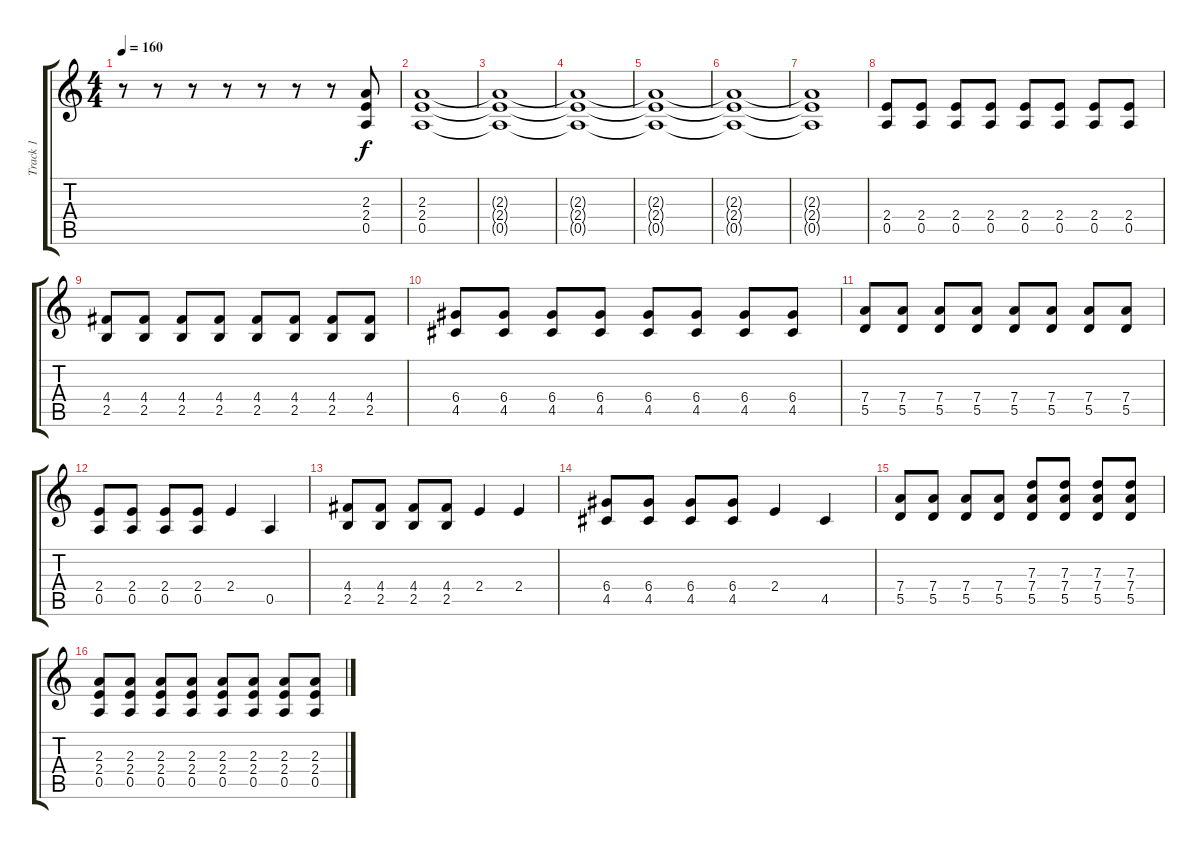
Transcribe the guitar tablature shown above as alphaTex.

\track ("Track 1" "Track 1") {instrument overdrivenguitar}
\staff {score tabs}
\tuning (E4 B3 G3 D3 A2 E2) {hide}
\ts (4 4)
\tempo 160
\clef g2
\ks c
r.8{dy f instrument overdrivenguitar} r.8 r.8 r.8 r.8 r.8 r.8 (2.3 2.4 0.5).8 |
(2.3 2.4 0.5).1 |
(2.3{t} 2.4{t} 0.5{t}).1 |
(2.3{t} 2.4{t} 0.5{t}).1 |
(2.3{t} 2.4{t} 0.5{t}).1 |
(2.3{t} 2.4{t} 0.5{t}).1 |
(2.3{t} 2.4{t} 0.5{t}).1 |
(2.4 0.5).8 (2.4 0.5).8 (2.4 0.5).8 (2.4 0.5).8 (2.4 0.5).8 (2.4 0.5).8 (2.4 0.5).8 (2.4 0.5).8 |
(4.4 2.5).8 (4.4 2.5).8 (4.4 2.5).8 (4.4 2.5).8 (4.4 2.5).8 (4.4 2.5).8 (4.4 2.5).8 (4.4 2.5).8 |
(6.4 4.5).8 (6.4 4.5).8 (6.4 4.5).8 (6.4 4.5).8 (6.4 4.5).8 (6.4 4.5).8 (6.4 4.5).8 (6.4 4.5).8 |
(7.4 5.5).8 (7.4 5.5).8 (7.4 5.5).8 (7.4 5.5).8 (7.4 5.5).8 (7.4 5.5).8 (7.4 5.5).8 (7.4 5.5).8 |
(2.4 0.5).8 (2.4 0.5).8 (2.4 0.5).8 (2.4 0.5).8 2.4.4 0.5.4 |
(4.4 2.5).8 (4.4 2.5).8 (4.4 2.5).8 (4.4 2.5).8 2.4.4 2.4.4 |
(6.4 4.5).8 (6.4 4.5).8 (6.4 4.5).8 (6.4 4.5).8 2.4.4 4.5.4 |
(7.4 5.5).8 (7.4 5.5).8 (7.4 5.5).8 (7.4 5.5).8 (7.3 7.4 5.5).8 (7.3 7.4 5.5).8 (7.3 7.4 5.5).8 (7.3 7.4 5.5).8 |
(2.3 2.4 0.5).8 (2.3 2.4 0.5).8 (2.3 2.4 0.5).8 (2.3 2.4 0.5).8 (2.3 2.4 0.5).8 (2.3 2.4 0.5).8 (2.3 2.4 0.5).8 (2.3 2.4 0.5).8
